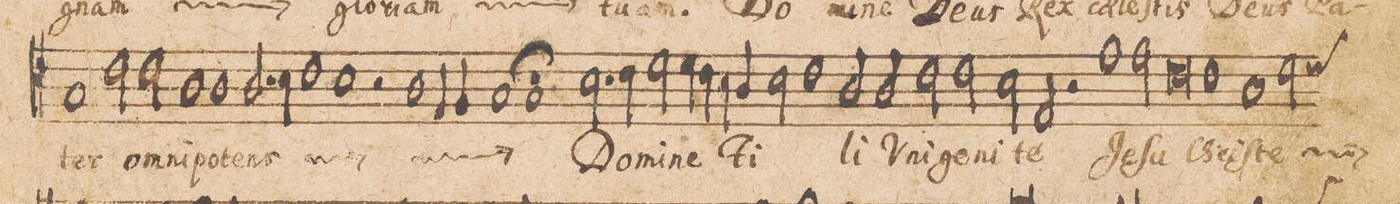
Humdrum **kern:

**kern	**text
*I"[ALTVS.]	*
*clefC4	*
*k[]	*
*met(c|)	*
*M2/1	*
1G	-ter
=54-	=54-
2c\	om-
2c\	-ni-
1A	-po-
=55-	=55-
1A	-tens
*	*ij
2.A/	De-
4Bny\	-us
=56-	=56-
1c	Pa-
1B	-ter
=57-	=57-
2r	.
1A	om-
4E/	-mni-
4F/	.
=58-	=58-
1G	-po-
1G;	-tens.
*	*Xij
=59-	=59-
2.B\	Do-
4c\	.
2d\	-mi-
4d\	-ne
4c\	.
=60-	=60-
4B\	Fi-
4A/	.
2B\	.
1c	.
=61-	=61-
2A/	-li
2A/	V-
2c\	-ni-
2c\	-ge-
=62-	=62-
2B\	-ni-
2E/	-te
2r	.
1e\	Je-
=63-	=63-
2e\	ſu
0c	Chri-
=64-	=64-
1c	-ſte
=65-	=65-
1A	.
*	*ij
*custos:d	*
2d\	Je-
*-	*-
